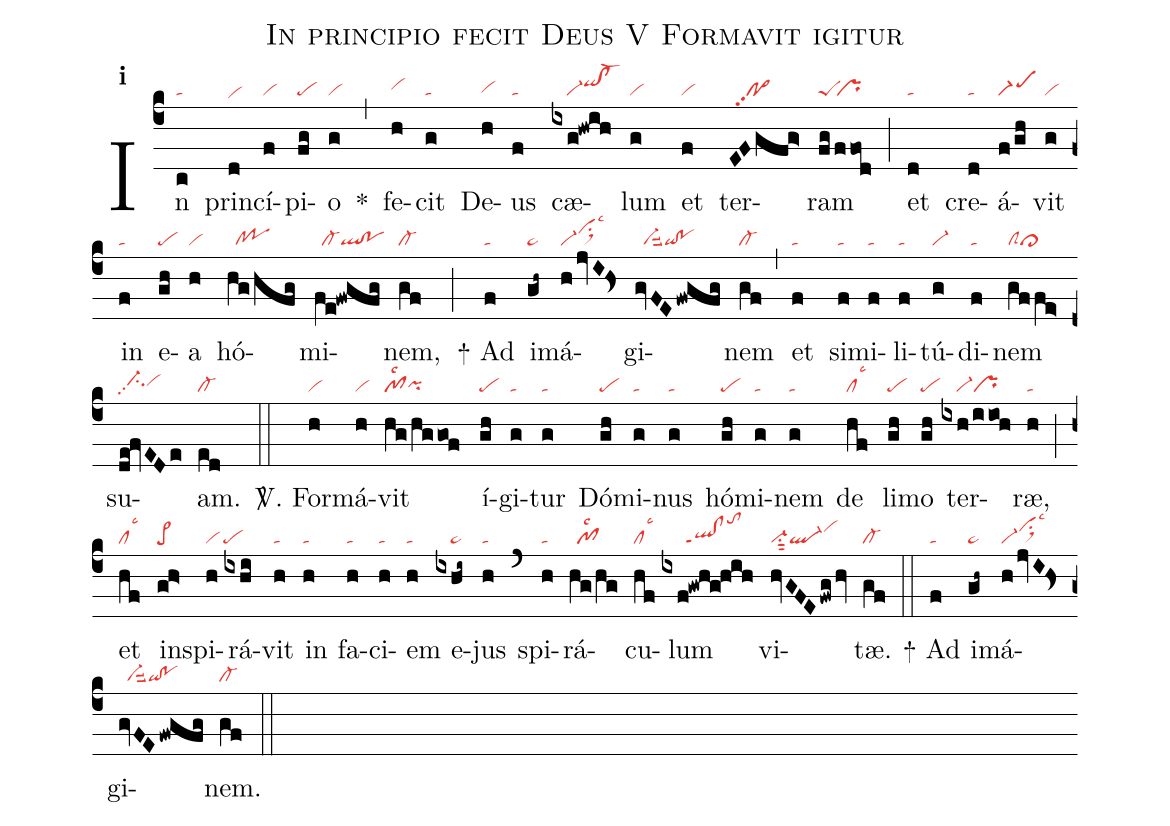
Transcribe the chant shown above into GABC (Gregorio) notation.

name:In principio fecit Deus V Formavit igitur;
office-part:re;
mode:1;
nabc-lines:1;
%%
initial-style: 1;
name: In principio fecit Deus;
mode: 1;
office-part: Responsorium;
annotation: Resp.;
annotation: i;
nabc-lines:1;
%%
(c4) In(c|ta) prin(d|vihe)cí(f|vi)pi(fg|pe)o(g|vi) <sp>*</sp>(,) fe(h|vihh)cit(g|ta) De(h|vihg)us(f|ta) cæ(ixg!hwih|////vi-qihi!cl-hi)lum(g|vi) et(f|vi) ter(EFgfg>|//po>pp2)ram(fg/ffod|peS`pr) (;) et(d|ta) cre(d|ta)á(f/gh|scM1)vit(g|vi) in(f|ta) e(gh|pe)a(h|vi) hó(hg/hfg|//cl!po)mi(fe!fwgfg|//cl-ql!po)nem,(gf|cl-) (;)
<sp>+</sp> Ad(f|ta) i(gh~|ta>)má(h/jvI!Hs>|vi-ci>hjlsc3)gi(gvFE/fwgfg|//vi-suu2qi!po)nem(gf|cl-) (,) et(f|ta) si(f|ta)mi(f|ta)li(f|ta)tú(g|vi-)di(f|ta)nem(gffe>|clScl>) su(de!fvEDe|//ci-hhpp2vihh)am.(ed|cl-) (::)

<sp>V/</sp>. For(h|vi)má(h|vi)vit(hg/hggof|pf1lsc2pihg) í(gh|pe)gi(g|ta)tur(g|ta) Dó(gh|pe)mi(g|ta)nus(g|ta) hó(gh|pe)mi(g|ta)nem(g|ta) de(hf|cllsc3) li(gh|pe)mo(gh|pe) ter(ixh/iioh|////vi-pr)ræ,(h|ta) (;) et(hf|cllsc3) in(gh>|pe>)spi(h|vi)rá(ixhi|pe)vit(h|ta) in(h|ta) fa(h|ta)ci(h|ta)em(h|ta) e(ixhi~|////ta>)jus(h|ta) (`) spi(h|ta)rá(hg/hg|//pf1lsc2)cu(hf|cllsc3)lum(ixf!gwhg!hih|//////ql!clppt1tohm) vi(hvGFE/fwg/hv|vi-su1sut2ql-vihj)tæ.(gf|cl-) (::)
<sp>+</sp> Ad(f|ta) i(gh~|ta>)má(h/jvI!Hs>|vi-ci>hjlsc3)gi(gvFE/fwgfg|//vi-suu2qi!po)nem.(gf|cl-) (::)
